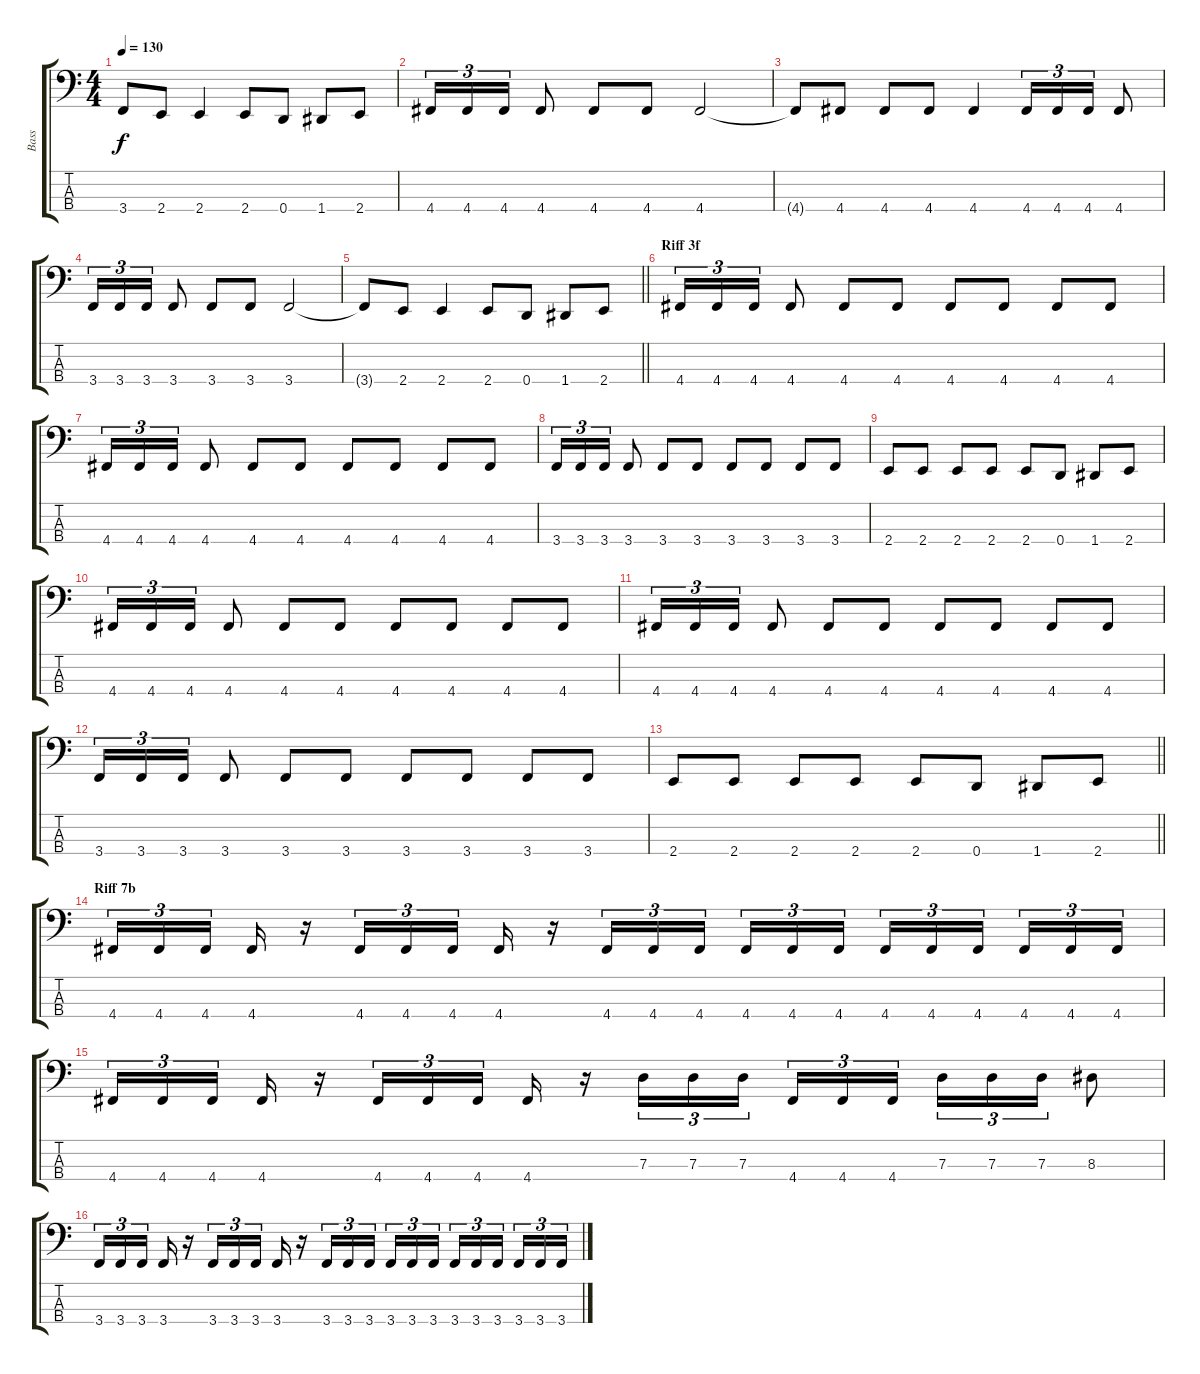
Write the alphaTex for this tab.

\track ("Bass" "Bass") {instrument electricbassfinger}
\staff {score tabs}
\tuning (F2 C2 G1 D1) {hide}
\ts (4 4)
\tempo 130
\clef f4
\ks c
3.4{t}.8{dy f} 2.4.8 2.4.4 2.4.8 0.4.8 1.4.8 2.4.8 |
4.4.16{tu (3 2)} 4.4.16{tu (3 2)} 4.4.16{tu (3 2)} 4.4.8 4.4.8 4.4.8 4.4.2 |
4.4{t}.8 4.4.8 4.4.8 4.4.8 4.4.4 4.4.16{tu (3 2)} 4.4.16{tu (3 2)} 4.4.16{tu (3 2)} 4.4.8 |
3.4.16{tu (3 2)} 3.4.16{tu (3 2)} 3.4.16{tu (3 2)} 3.4.8 3.4.8 3.4.8 3.4.2 |
\barLineRight lightlight
3.4{t}.8 2.4.8 2.4.4 2.4.8 0.4.8 1.4.8 2.4.8 |
\section ("" "Riff 3f")
4.4.16{tu (3 2)} 4.4.16{tu (3 2)} 4.4.16{tu (3 2)} 4.4.8 4.4.8 4.4.8 4.4.8 4.4.8 4.4.8 4.4.8 |
4.4.16{tu (3 2)} 4.4.16{tu (3 2)} 4.4.16{tu (3 2)} 4.4.8 4.4.8 4.4.8 4.4.8 4.4.8 4.4.8 4.4.8 |
3.4.16{tu (3 2)} 3.4.16{tu (3 2)} 3.4.16{tu (3 2)} 3.4.8 3.4.8 3.4.8 3.4.8 3.4.8 3.4.8 3.4.8 |
2.4.8 2.4.8 2.4.8 2.4.8 2.4.8 0.4.8 1.4.8 2.4.8 |
4.4.16{tu (3 2)} 4.4.16{tu (3 2)} 4.4.16{tu (3 2)} 4.4.8 4.4.8 4.4.8 4.4.8 4.4.8 4.4.8 4.4.8 |
4.4.16{tu (3 2)} 4.4.16{tu (3 2)} 4.4.16{tu (3 2)} 4.4.8 4.4.8 4.4.8 4.4.8 4.4.8 4.4.8 4.4.8 |
3.4.16{tu (3 2)} 3.4.16{tu (3 2)} 3.4.16{tu (3 2)} 3.4.8 3.4.8 3.4.8 3.4.8 3.4.8 3.4.8 3.4.8 |
\barLineRight lightlight
2.4.8 2.4.8 2.4.8 2.4.8 2.4.8 0.4.8 1.4.8 2.4.8 |
\section ("" "Riff 7b")
4.4.16{tu (3 2)} 4.4.16{tu (3 2)} 4.4.16{tu (3 2) beam splitsecondary} 4.4.16 r.16 4.4.16{tu (3 2)} 4.4.16{tu (3 2)} 4.4.16{tu (3 2) beam splitsecondary} 4.4.16 r.16 4.4.16{tu (3 2)} 4.4.16{tu (3 2)} 4.4.16{tu (3 2) beam splitsecondary} 4.4.16{tu (3 2)} 4.4.16{tu (3 2)} 4.4.16{tu (3 2)} 4.4.16{tu (3 2)} 4.4.16{tu (3 2)} 4.4.16{tu (3 2) beam splitsecondary} 4.4.16{tu (3 2)} 4.4.16{tu (3 2)} 4.4.16{tu (3 2)} |
4.4.16{tu (3 2)} 4.4.16{tu (3 2)} 4.4.16{tu (3 2) beam splitsecondary} 4.4.16 r.16 4.4.16{tu (3 2)} 4.4.16{tu (3 2)} 4.4.16{tu (3 2) beam splitsecondary} 4.4.16 r.16 7.3.16{tu (3 2)} 7.3.16{tu (3 2)} 7.3.16{tu (3 2) beam splitsecondary} 4.4.16{tu (3 2)} 4.4.16{tu (3 2)} 4.4.16{tu (3 2)} 7.3.16{tu (3 2)} 7.3.16{tu (3 2)} 7.3.16{tu (3 2)} 8.3.8 |
3.4.16{tu (3 2)} 3.4.16{tu (3 2)} 3.4.16{tu (3 2) beam splitsecondary} 3.4.16 r.16 3.4.16{tu (3 2)} 3.4.16{tu (3 2)} 3.4.16{tu (3 2) beam splitsecondary} 3.4.16 r.16 3.4.16{tu (3 2)} 3.4.16{tu (3 2)} 3.4.16{tu (3 2) beam splitsecondary} 3.4.16{tu (3 2)} 3.4.16{tu (3 2)} 3.4.16{tu (3 2)} 3.4.16{tu (3 2)} 3.4.16{tu (3 2)} 3.4.16{tu (3 2) beam splitsecondary} 3.4.16{tu (3 2)} 3.4.16{tu (3 2)} 3.4.16{tu (3 2)}
